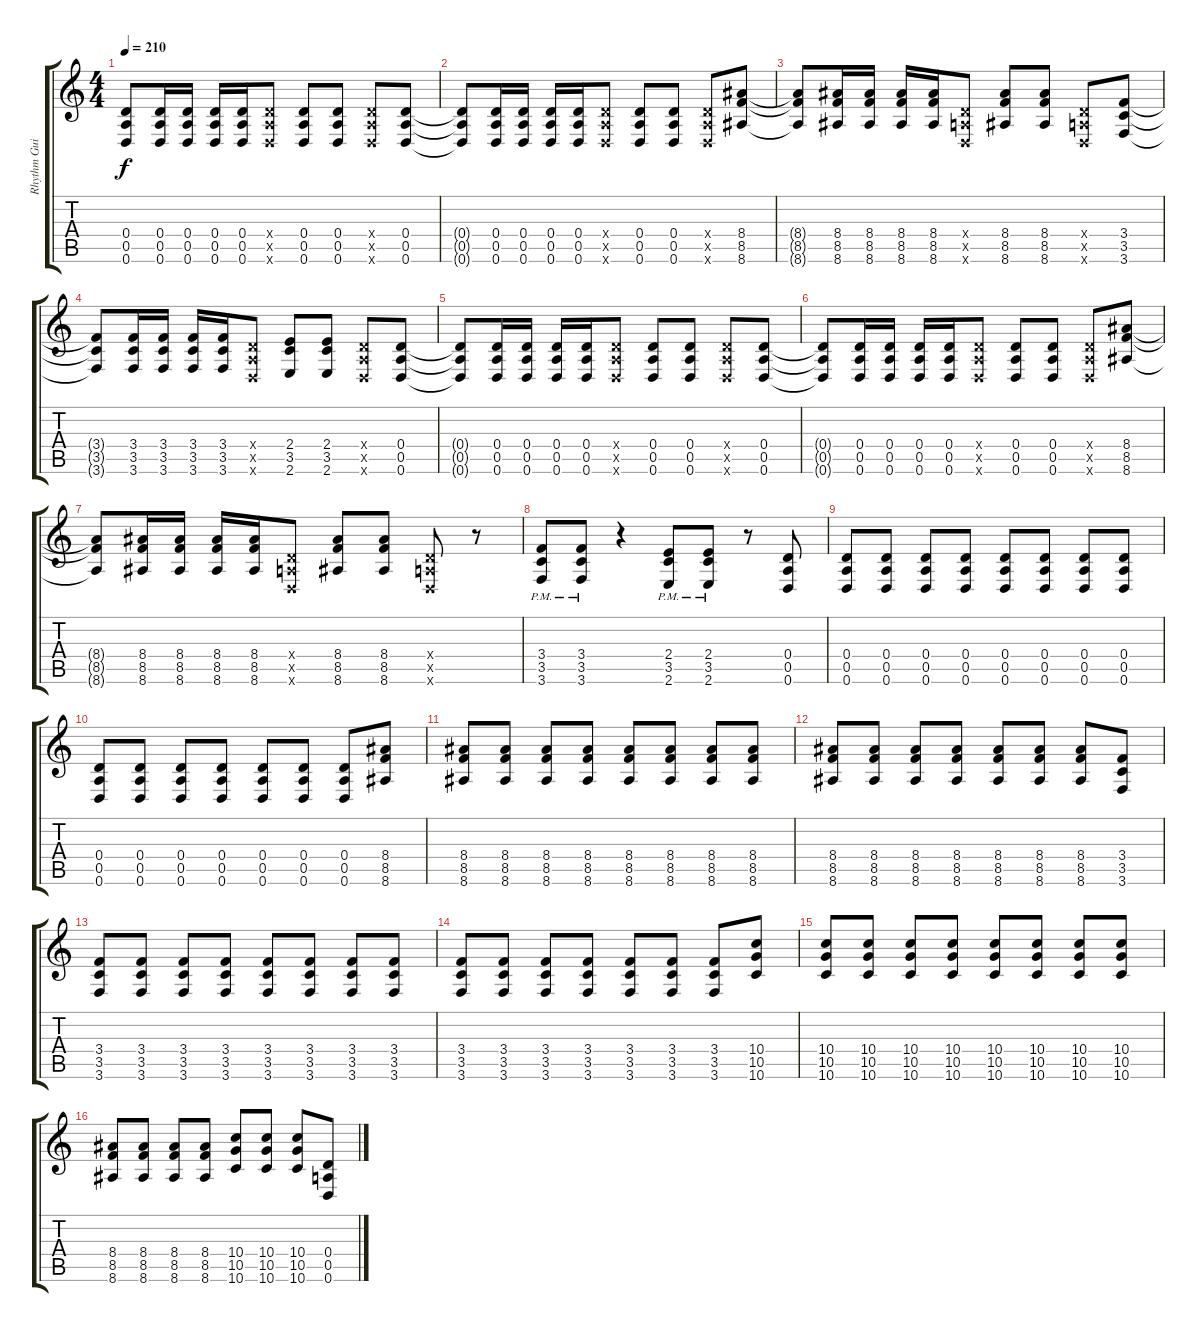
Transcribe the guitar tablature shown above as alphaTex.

\track ("Rhythm Guitar" "Rhythm Gui") {instrument overdrivenguitar}
\staff {score tabs}
\tuning (E4 B3 G3 D3 A2 D2) {hide}
\ts (4 4)
\tempo 210
\clef g2
\ks c
(0.4{t} 0.5{t} 0.6{t}).8{dy f} (0.4 0.5 0.6).16 (0.4 0.5 0.6).16 (0.4 0.5 0.6).16 (0.4 0.5 0.6).16 (0.4{x} 0.5{x} 0.6{x}).8 (0.4 0.5 0.6).8 (0.4 0.5 0.6).8 (0.4{x} 0.5{x} 0.6{x}).8 (0.4 0.5 0.6).8 |
(0.4{t} 0.5{t} 0.6{t}).8 (0.4 0.5 0.6).16 (0.4 0.5 0.6).16 (0.4 0.5 0.6).16 (0.4 0.5 0.6).16 (0.4{x} 0.5{x} 0.6{x}).8 (0.4 0.5 0.6).8 (0.4 0.5 0.6).8 (0.4{x} 0.5{x} 0.6{x}).8 (8.4 8.5 8.6).8 |
(8.4{t} 8.5{t} 8.6{t}).8 (8.4 8.5 8.6).16 (8.4 8.5 8.6).16 (8.4 8.5 8.6).16 (8.4 8.5 8.6).16 (0.4{x} 0.5{x} 0.6{x}).8 (8.4 8.5 8.6).8 (8.4 8.5 8.6).8 (0.4{x} 0.5{x} 0.6{x}).8 (3.4 3.5 3.6).8 |
(3.4{t} 3.5{t} 3.6{t}).8 (3.4 3.5 3.6).16 (3.4 3.5 3.6).16 (3.4 3.5 3.6).16 (3.4 3.5 3.6).16 (0.4{x} 0.5{x} 0.6{x}).8 (2.4 3.5 2.6).8 (2.4 3.5 2.6).8 (0.4{x} 0.5{x} 0.6{x}).8 (0.4 0.5 0.6).8 |
(0.4{t} 0.5{t} 0.6{t}).8 (0.4 0.5 0.6).16 (0.4 0.5 0.6).16 (0.4 0.5 0.6).16 (0.4 0.5 0.6).16 (0.4{x} 0.5{x} 0.6{x}).8 (0.4 0.5 0.6).8 (0.4 0.5 0.6).8 (0.4{x} 0.5{x} 0.6{x}).8 (0.4 0.5 0.6).8 |
(0.4{t} 0.5{t} 0.6{t}).8 (0.4 0.5 0.6).16 (0.4 0.5 0.6).16 (0.4 0.5 0.6).16 (0.4 0.5 0.6).16 (0.4{x} 0.5{x} 0.6{x}).8 (0.4 0.5 0.6).8 (0.4 0.5 0.6).8 (0.4{x} 0.5{x} 0.6{x}).8 (8.4 8.5 8.6).8 |
(8.4{t} 8.5{t} 8.6{t}).8 (8.4 8.5 8.6).16 (8.4 8.5 8.6).16 (8.4 8.5 8.6).16 (8.4 8.5 8.6).16 (0.4{x} 0.5{x} 0.6{x}).8 (8.4 8.5 8.6).8 (8.4 8.5 8.6).8 (0.4{x} 0.5{x} 0.6{x}).8 r.8 |
(3.4{pm} 3.5{pm} 3.6{pm}).8 (3.4{pm} 3.5{pm} 3.6{pm}).8 r.4 (2.4{pm} 3.5{pm} 2.6{pm}).8 (2.4{pm} 3.5{pm} 2.6{pm}).8 r.8 (0.4 0.5 0.6).8 |
(0.4 0.5 0.6).8 (0.4 0.5 0.6).8 (0.4 0.5 0.6).8 (0.4 0.5 0.6).8 (0.4 0.5 0.6).8 (0.4 0.5 0.6).8 (0.4 0.5 0.6).8 (0.4 0.5 0.6).8 |
(0.4 0.5 0.6).8 (0.4 0.5 0.6).8 (0.4 0.5 0.6).8 (0.4 0.5 0.6).8 (0.4 0.5 0.6).8 (0.4 0.5 0.6).8 (0.4 0.5 0.6).8 (8.4 8.5 8.6).8 |
(8.4 8.5 8.6).8 (8.4 8.5 8.6).8 (8.4 8.5 8.6).8 (8.4 8.5 8.6).8 (8.4 8.5 8.6).8 (8.4 8.5 8.6).8 (8.4 8.5 8.6).8 (8.4 8.5 8.6).8 |
(8.4 8.5 8.6).8 (8.4 8.5 8.6).8 (8.4 8.5 8.6).8 (8.4 8.5 8.6).8 (8.4 8.5 8.6).8 (8.4 8.5 8.6).8 (8.4 8.5 8.6).8 (3.4 3.5 3.6).8 |
(3.4 3.5 3.6).8 (3.4 3.5 3.6).8 (3.4 3.5 3.6).8 (3.4 3.5 3.6).8 (3.4 3.5 3.6).8 (3.4 3.5 3.6).8 (3.4 3.5 3.6).8 (3.4 3.5 3.6).8 |
(3.4 3.5 3.6).8 (3.4 3.5 3.6).8 (3.4 3.5 3.6).8 (3.4 3.5 3.6).8 (3.4 3.5 3.6).8 (3.4 3.5 3.6).8 (3.4 3.5 3.6).8 (10.4 10.5 10.6).8 |
(10.4 10.5 10.6).8 (10.4 10.5 10.6).8 (10.4 10.5 10.6).8 (10.4 10.5 10.6).8 (10.4 10.5 10.6).8 (10.4 10.5 10.6).8 (10.4 10.5 10.6).8 (10.4 10.5 10.6).8 |
(8.4 8.5 8.6).8 (8.4 8.5 8.6).8 (8.4 8.5 8.6).8 (8.4 8.5 8.6).8 (10.4 10.5 10.6).8 (10.4 10.5 10.6).8 (10.4 10.5 10.6).8 (0.4 0.5 0.6).8
